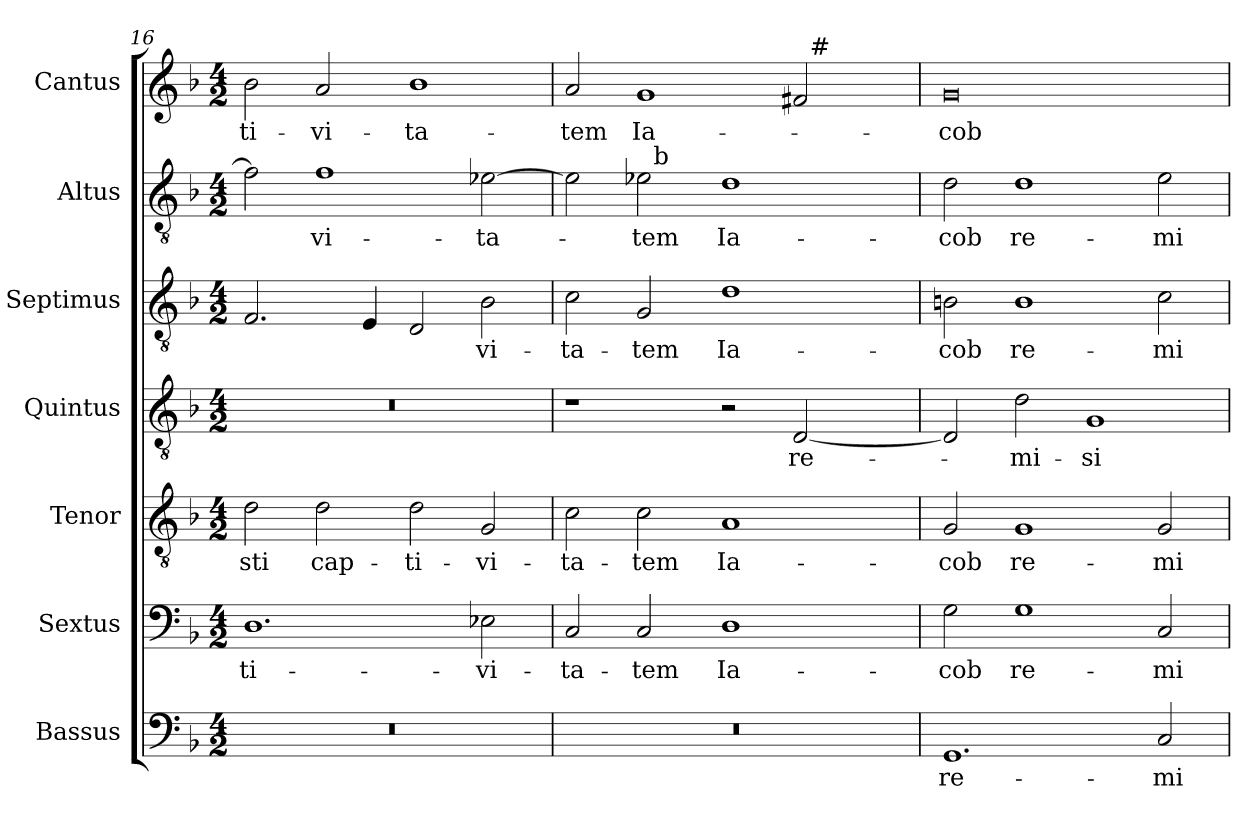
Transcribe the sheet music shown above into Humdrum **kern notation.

**kern	**text	**kern	**text	**kern	**text	**kern	**text	**kern	**text	**kern	**text	**kern	**text
*part7	*part7	*part6	*part6	*part5	*part5	*part4	*part4	*part3	*part3	*part2	*part2	*part1	*part1
*staff7	*staff7	*staff6	*staff6	*staff5	*staff5	*staff4	*staff4	*staff3	*staff3	*staff2	*staff2	*staff1	*staff1
*I"Bassus	*	*I"Sextus	*	*I"Tenor	*	*I"Quintus	*	*I"Septimus	*	*I"Altus	*	*I"Cantus	*
*I'B.	*	*	*	*I'T.	*	*	*	*	*	*I'A.	*	*I'C.	*
*clefF4	*	*clefF4	*	*clefGv2	*	*clefGv2	*	*clefGv2	*	*clefGv2	*	*clefG2	*
*	*	*	*	*ITrd7c12	*	*ITrd7c12	*	*ITrd7c12	*	*ITrd7c12	*	*	*
*k[b-]	*	*k[b-]	*	*k[b-]	*	*k[b-]	*	*k[b-]	*	*k[b-]	*	*k[b-]	*
*d:	*	*d:	*	*d:	*	*d:	*	*d:	*	*d:	*	*d:	*
*M4/2	*	*M4/2	*	*M4/2	*	*M4/2	*	*M4/2	*	*M4/2	*	*M4/2	*
=16	=16	=16	=16	=16	=16	=16	=16	=16	=16	=16	=16	=16	=16
!LO:N:vis=1	!	!	!	!	!	!	!	!	!	!	!	!	!
!	!	!	!LO:LY:b:color=#000000	!	!	!	!	!	!	!	!	!	!
!	!	!	!	!	!LO:LY:b:color=#000000	!LO:N:vis=1	!	!	!	!	!	!	!
!	!	!	!	!	!	!	!	!	!	!	!	!	!LO:LY:b:color=#000000
0r	.	1.Di	-ti-	2Di\	-sti	0r	.	2.FFi/	.	2Fi\]	.	2b-i\	-ti-
!	!	!	!	!	!LO:LY:b:color=#000000	!	!	!	!	!	!	!	!
!	!	!	!	!	!	!	!	!	!	!	!LO:LY:b:color=#000000	!	!
!	!	!	!	!	!	!	!	!	!	!	!	!	!LO:LY:b:color=#000000
.	.	.	.	2Di\	cap-	.	.	.	.	1Fi	-vi-	2ai/	-vi-
.	.	.	.	.	.	.	.	4EEi/	.	.	.	.	.
!	!	!	!	!	!LO:LY:b:color=#000000	!	!	!	!	!	!	!	!
!	!	!	!	!	!	!	!	!	!	!	!	!	!LO:LY:b:color=#000000
.	.	.	.	2Di\	-ti-	.	.	2DDi/	.	.	.	1b-i	-ta-
!	!	!	!LO:LY:b:color=#000000	!	!	!	!	!	!	!	!	!	!
!	!	!	!	!	!LO:LY:b:color=#000000	!	!	!	!	!	!	!	!
!	!	!	!	!	!	!	!	!	!LO:LY:b:color=#000000	!	!	!	!
!	!	!	!	!	!	!	!	!	!	!	!LO:LY:b:color=#000000	!	!
.	.	2E-Xi\	-vi-	2GGi/	-vi-	.	.	2BB-i\	-vi-	[2E-Xi\	-ta-	.	.
!!LO:LB:g=z
=17	=17	=17	=17	=17	=17	=17	=17	=17	=17	=17	=17	=17	=17
!LO:N:vis=1	!	!	!	!	!	!	!	!	!	!	!	!	!
!	!	!	!LO:LY:b:color=#000000	!	!	!	!	!	!	!	!	!	!
!	!	!	!	!	!LO:LY:b:color=#000000	!	!	!	!	!	!	!	!
!	!	!	!	!	!	!	!	!	!LO:LY:b:color=#000000	!	!	!	!
!	!	!	!	!	!	!	!	!	!	!	!	!	!LO:LY:b:color=#000000
*	*	*	*	*	*	*	*	*	*	*^	*	*^	*
0r	.	2Ci/	-ta-	2Ci\	-ta-	1r	.	2Ci\	-ta-	2E-i\]	2ryy	.	2ai/	1ryy	-tem
!	!	!	!LO:LY:b:color=#000000	!	!	!	!	!	!	!	!	!	!	!	!
!	!	!	!	!	!LO:LY:b:color=#000000	!	!	!	!	!	!	!	!	!	!
!	!	!	!	!	!	!	!	!	!LO:LY:b:color=#000000	!	!	!	!	!	!
!	!	!	!	!	!	!	!	!	!	!	!	!LO:LY:b:color=#000000	!	!	!
!	!	!	!	!	!	!	!	!	!	!	!	!	!	!	!LO:LY:b:color=#000000
.	.	2Ci/	-tem	2Ci\	-tem	.	.	2GGi/	-tem	2E-i\	32ryy	-tem	1gi	.	Ia-
.	.	.	.	.	.	.	.	.	.	.	256ryy	.	.	.	.
!	!	!	!	!	!	!	!	!	!	!	!LO:TX:a:t=b	!	!	!	!
.	.	.	.	.	.	.	.	.	.	.	1ryy	.	.	.	.
!	!	!	!LO:LY:b:color=#000000	!	!	!	!	!	!	!	!	!	!	!	!
!	!	!	!	!	!LO:LY:b:color=#000000	!	!	!	!	!	!	!	!	!	!
!	!	!	!	!	!	!	!	!	!LO:LY:b:color=#000000	!	!	!	!	!	!
!	!	!	!	!	!	!	!	!	!	!	!	!LO:LY:b:color=#000000	!	!	!
.	.	1Di	Ia-	1AAi	Ia-	2r	.	1Di	Ia-	1Di	.	Ia-	.	2ryy	.
!	!	!	!	!	!	!	!LO:LY:b:color=#000000	!	!	!	!	!	!	!	!
.	.	.	.	.	.	[2DDi/	re-	.	.	.	.	.	2f#i/	32ryy	.
.	.	.	.	.	.	.	.	.	.	.	.	.	.	256ryy	.
!	!	!	!	!	!	!	!	!	!	!	!	!	!	!LO:TX:a:t=#	!
.	.	.	.	.	.	.	.	.	.	.	4ryy	.	.	4ryy	.
.	.	.	.	.	.	.	.	.	.	.	8ryy	.	.	8ryy	.
.	.	.	.	.	.	.	.	.	.	.	16ryy	.	.	16ryy	.
.	.	.	.	.	.	.	.	.	.	.	64..ryy	.	.	64..ryy	.
*	*	*	*	*	*	*	*	*	*	*v	*v	*	*	*	*
*	*	*	*	*	*	*	*	*	*	*	*	*v	*v	*
=18	=18	=18	=18	=18	=18	=18	=18	=18	=18	=18	=18	=18	=18
*	*	*	*	*	*	*	*	*	*	*^	*	*^	*
!	!LO:LY:b:color=#000000	!	!	!	!	!	!	!	!	!	!	!	!	!	!
*	*	*	*	*	*	*	*	*	*	*v	*v	*	*	*	*
*	*	*	*	*	*	*	*	*	*	*	*	*v	*v	*
*	*	*	*	*	*	*	*	*	*	*^	*	*^	*
!	!	!	!LO:LY:b:color=#000000	!	!	!	!	!	!	!	!	!	!	!	!
*	*	*	*	*	*	*	*	*	*	*v	*v	*	*	*	*
*	*	*	*	*	*	*	*	*	*	*	*	*v	*v	*
*	*	*	*	*	*	*	*	*	*	*^	*	*^	*
!	!	!	!	!	!LO:LY:b:color=#000000	!	!	!	!	!	!	!	!	!	!
*	*	*	*	*	*	*	*	*	*	*v	*v	*	*	*	*
*	*	*	*	*	*	*	*	*	*	*	*	*v	*v	*
*	*	*	*	*	*	*	*	*	*	*^	*	*^	*
!	!	!	!	!	!	!	!	!	!LO:LY:b:color=#000000	!	!	!	!	!	!
*	*	*	*	*	*	*	*	*	*	*v	*v	*	*	*	*
*	*	*	*	*	*	*	*	*	*	*	*	*v	*v	*
*	*	*	*	*	*	*	*	*	*	*^	*	*^	*
!	!	!	!	!	!	!	!	!	!	!	!	!LO:LY:b:color=#000000	!	!	!
*	*	*	*	*	*	*	*	*	*	*v	*v	*	*	*	*
*	*	*	*	*	*	*	*	*	*	*	*	*v	*v	*
*	*	*	*	*	*	*	*	*	*	*^	*	*^	*
!	!	!	!	!	!	!	!	!	!	!	!	!	!	!	!LO:LY:b:color=#000000
*	*	*	*	*	*	*	*	*	*	*v	*v	*	*	*	*
*	*	*	*	*	*	*	*	*	*	*	*	*v	*v	*
1.GGi	re-	2Gi\	-cob	2GGi/	-cob	2DDi/]	.	2BBni\	-cob	2Di\	-cob	0gi	-cob
!	!	!	!LO:LY:b:color=#000000	!	!	!	!	!	!	!	!	!	!
!	!	!	!	!	!LO:LY:b:color=#000000	!	!	!	!	!	!	!	!
!	!	!	!	!	!	!	!LO:LY:b:color=#000000	!	!	!	!	!	!
!	!	!	!	!	!	!	!	!	!LO:LY:b:color=#000000	!	!	!	!
!	!	!	!	!	!	!	!	!	!	!	!LO:LY:b:color=#000000	!	!
.	.	1Gi	re-	1GGi	re-	2Di\	-mi-	1BBi	re-	1Di	re-	.	.
!	!	!	!	!	!	!	!LO:LY:b:color=#000000	!	!	!	!	!	!
.	.	.	.	.	.	1GGi	-si-	.	.	.	.	.	.
!	!LO:LY:b:color=#000000	!	!	!	!	!	!	!	!	!	!	!	!
!	!	!	!LO:LY:b:color=#000000	!	!	!	!	!	!	!	!	!	!
!	!	!	!	!	!LO:LY:b:color=#000000	!	!	!	!	!	!	!	!
!	!	!	!	!	!	!	!	!	!LO:LY:b:color=#000000	!	!	!	!
!	!	!	!	!	!	!	!	!	!	!	!LO:LY:b:color=#000000	!	!
2Ci/	-mi-	2Ci/	-mi-	2GGi/	-mi-	.	.	2Ci\	-mi-	2Ei\	-mi-	.	.
=	=	=	=	=	=	=	=	=	=	=	=	=	=
*-	*-	*-	*-	*-	*-	*-	*-	*-	*-	*-	*-	*-	*-
